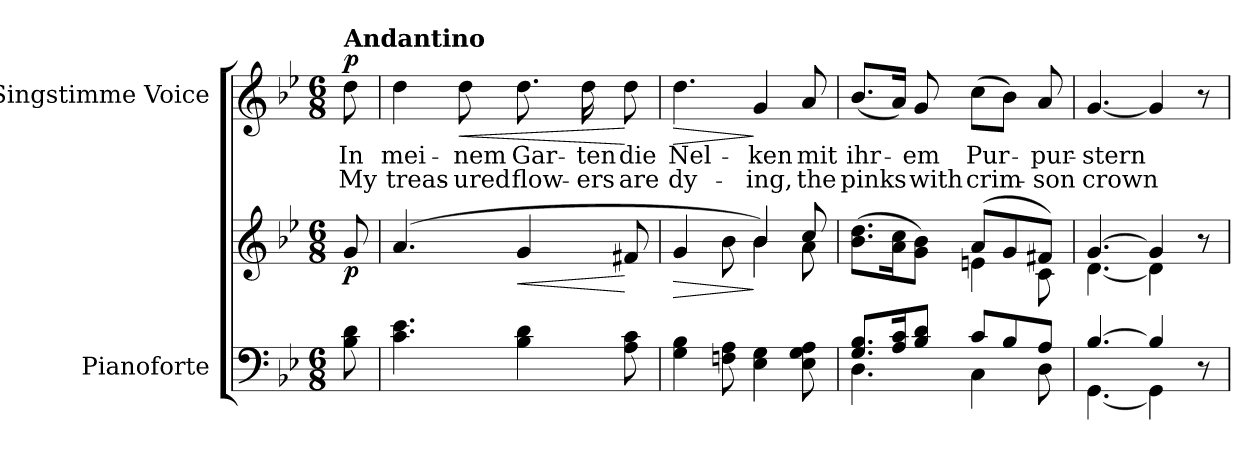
**kern	**kern	**dynam	**kern	**text	**text	**dynam
*part2	*part2	*part2	*part1	*part1	*part1	*part1
*staff3	*staff2	*staff2/3	*staff1	*staff1	*staff1	*staff1
*I"Pianoforte	*	*	*I"Singstimme Voice	*	*	*
*I'Pno	*	*	*	*	*	*
*clefF4	*clefG2	*	*clefG2	*	*	*
*k[b-e-]	*k[b-e-]	*	*k[b-e-]	*	*	*
*M6/8	*M6/8	*	*M6/8	*	*	*
=	=	=	=	=	=	=
!	!	!	!LO:TX:a:B:t=Andantino	!	!	!
!	!	!LO:DY:b	!	!LO:LY:b	!LO:LY:b	!LO:DY:a
8B-\ 8d\	8g/	p	8dd\	In	My	p
=1	=1	=1	=1	=1	=1	=1
!	!	!	!	!LO:LY:b	!LO:LY:b	!
4.c\ 4.e-\	(>4.a/	.	4dd\	mei-	treas-	.
!	!	!	!	!LO:LY:b	!LO:LY:b	!LO:HP:b
.	.	.	8dd\	-nem	-ured	<
!	!	!LO:HP:b	!	!LO:LY:b	!LO:LY:b	!
4B-\ 4d\	4g/	<	8.dd\	Gar-	flow-	.
!	!	!	!	!LO:LY:b	!LO:LY:b	!
.	.	.	16dd\	-ten	-ers	.
!	!	!	!	!LO:LY:b	!LO:LY:b	!
8A\ 8c\	8f#X/	[	8dd\	die	are	[
=2	=2	=2	=2	=2	=2	=2
!	!	!LO:HP:b	!	!LO:LY:b	!LO:LY:b	!LO:HP:b
*	*^	*	*	*	*	*
4G\ 4B-\	4g/	4.ryy	>	4.dd\	Nel-	dy-	>
8Fn\ 8A\	8b-\	.	.	.	.	.	.
!	!	!	!	!	!LO:LY:b	!LO:LY:b	!
4E-\ 4G\	4b-/)	4b-\	]	4g/	-ken	-ing,	]
!	!	!	!	!	!LO:LY:b	!LO:LY:b	!
8E-\ 8G\ 8A\	8cc/	8a\	.	8a/	mit	the	.
=3	=3	=3	=3	=3	=3	=3	=3
*^	*	*	*	*	*	*	*
!	!	!	!	!	!	!LO:LY:b	!LO:LY:b	!
8.G/ 8.B-/L	4.D\	(>8.b-\ 8.dd\L	4.ryy	.	(<8.b-/L	ihr-	pinks	.
16A/ 16c/K	.	16a\ 16cc\K	.	.	16a/Jk)	.	.	.
!	!	!	!	!	!	!LO:LY:b	!LO:LY:b	!
8B-/ 8d/J	.	8g\ 8b-\J)	.	.	8g/	-em	with	.
!	!	!	!	!	!	!LO:LY:b	!LO:LY:b	!
8c/L	4C\	(>8a/L	4en\	.	(>8cc\L	Pur-	crim-	.
8B-/	.	8g/	.	.	8b-\J)	.	.	.
!	!	!	!	!	!	!LO:LY:b	!LO:LY:b	!
8A/J	8D\	8f#X/J)	8c\	.	8a/	-pur-	-son	.
=4	=4	=4	=4	=4	=4	=4	=4	=4
!	!	!	!	!	!	!LO:LY:b	!LO:LY:b	!
[4.B-/	[4.GG\	[4.g/	[4.d\	.	[4.g/	-stern	crown	.
4B-/]	4GG\]	4g/]	4d\]	.	4g/]	.	.	.
8r	8ryy	8r	8ryy	.	8r	.	.	.
*v	*v	*	*	*	*	*	*	*
*	*v	*v	*	*	*	*	*
=	=	=	=	=	=	=
*-	*-	*-	*-	*-	*-	*-
